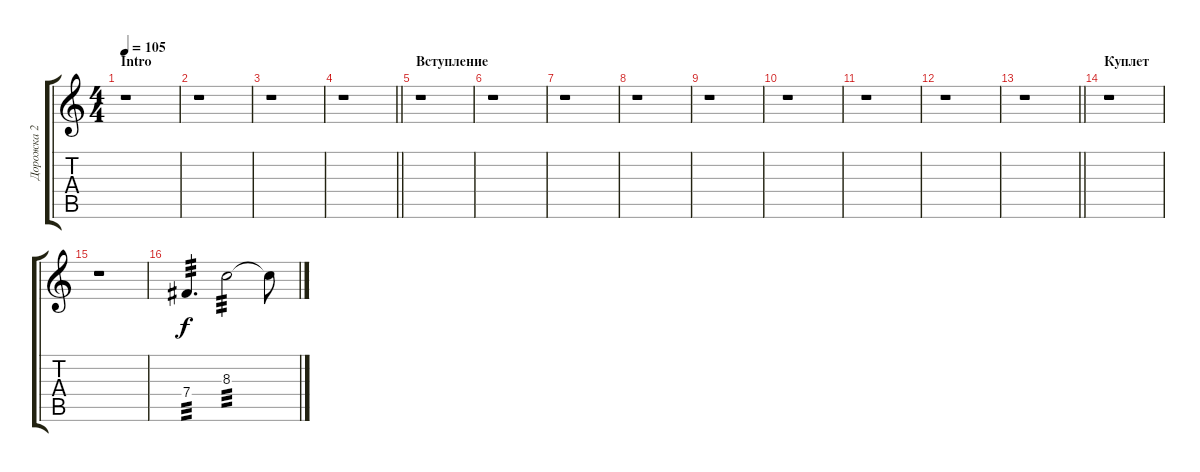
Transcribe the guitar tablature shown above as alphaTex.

\track ("Дорожка 2" "Дорожка 2") {instrument overdrivenguitar}
\staff {score tabs}
\tuning (Db4 Ab3 E3 B2 Gb2 B1) {hide}
\ts (4 4)
\section ("" "Intro")
\tempo 105
\clef g2
\ks c
r.1{dy f instrument overdrivenguitar} |
r.1 |
r.1 |
\barLineRight lightlight
r.1 |
\section ("" "Вступление")
r.1 |
r.1 |
r.1 |
r.1 |
r.1 |
r.1 |
r.1 |
r.1 |
\barLineRight lightlight
r.1 |
\section ("" "Куплет")
r.1 |
r.1 |
7.4.4{d tp 3} 8.3.2{tp 3} 8.3{t}.8
